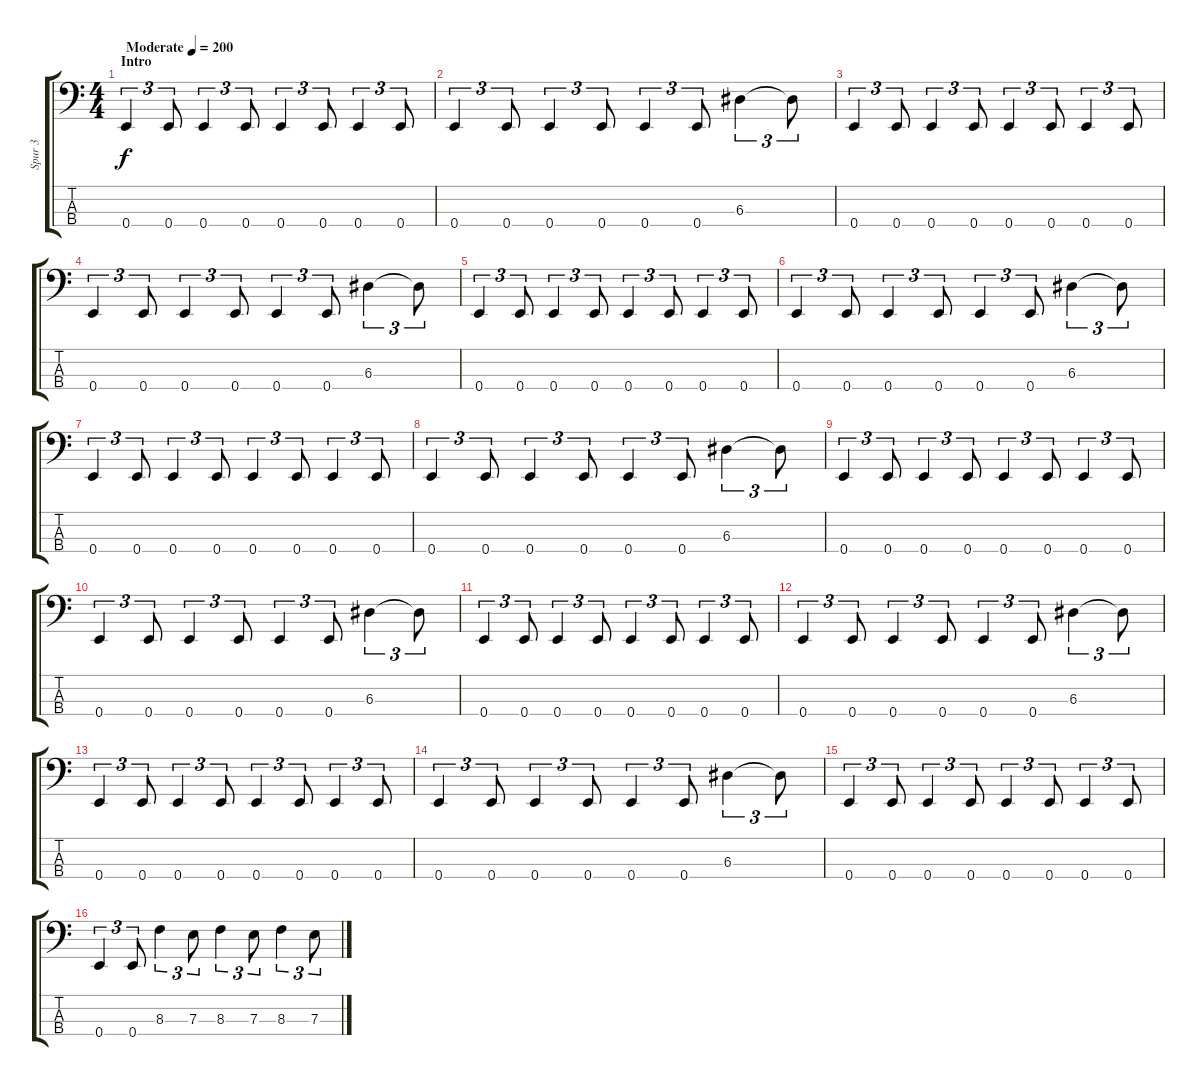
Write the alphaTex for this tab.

\track ("Spur 3" "Spur 3") {instrument electricbasspick}
\staff {score tabs}
\tuning (G2 D2 A1 E1) {hide}
\ts (4 4)
\section ("" "Intro")
\tempo (200 "Moderate")
\clef f4
\ks c
0.4.4{tu (3 2) dy f instrument electricbasspick} 0.4.8{tu (3 2)} 0.4.4{tu (3 2)} 0.4.8{tu (3 2)} 0.4.4{tu (3 2)} 0.4.8{tu (3 2)} 0.4.4{tu (3 2)} 0.4.8{tu (3 2)} |
0.4.4{tu (3 2)} 0.4.8{tu (3 2)} 0.4.4{tu (3 2)} 0.4.8{tu (3 2)} 0.4.4{tu (3 2)} 0.4.8{tu (3 2)} 6.3.4{tu (3 2)} 6.3{t}.8{tu (3 2)} |
0.4.4{tu (3 2)} 0.4.8{tu (3 2)} 0.4.4{tu (3 2)} 0.4.8{tu (3 2)} 0.4.4{tu (3 2)} 0.4.8{tu (3 2)} 0.4.4{tu (3 2)} 0.4.8{tu (3 2)} |
0.4.4{tu (3 2)} 0.4.8{tu (3 2)} 0.4.4{tu (3 2)} 0.4.8{tu (3 2)} 0.4.4{tu (3 2)} 0.4.8{tu (3 2)} 6.3.4{tu (3 2)} 6.3{t}.8{tu (3 2)} |
0.4.4{tu (3 2)} 0.4.8{tu (3 2)} 0.4.4{tu (3 2)} 0.4.8{tu (3 2)} 0.4.4{tu (3 2)} 0.4.8{tu (3 2)} 0.4.4{tu (3 2)} 0.4.8{tu (3 2)} |
0.4.4{tu (3 2)} 0.4.8{tu (3 2)} 0.4.4{tu (3 2)} 0.4.8{tu (3 2)} 0.4.4{tu (3 2)} 0.4.8{tu (3 2)} 6.3.4{tu (3 2)} 6.3{t}.8{tu (3 2)} |
0.4.4{tu (3 2)} 0.4.8{tu (3 2)} 0.4.4{tu (3 2)} 0.4.8{tu (3 2)} 0.4.4{tu (3 2)} 0.4.8{tu (3 2)} 0.4.4{tu (3 2)} 0.4.8{tu (3 2)} |
0.4.4{tu (3 2)} 0.4.8{tu (3 2)} 0.4.4{tu (3 2)} 0.4.8{tu (3 2)} 0.4.4{tu (3 2)} 0.4.8{tu (3 2)} 6.3.4{tu (3 2)} 6.3{t}.8{tu (3 2)} |
0.4.4{tu (3 2)} 0.4.8{tu (3 2)} 0.4.4{tu (3 2)} 0.4.8{tu (3 2)} 0.4.4{tu (3 2)} 0.4.8{tu (3 2)} 0.4.4{tu (3 2)} 0.4.8{tu (3 2)} |
0.4.4{tu (3 2)} 0.4.8{tu (3 2)} 0.4.4{tu (3 2)} 0.4.8{tu (3 2)} 0.4.4{tu (3 2)} 0.4.8{tu (3 2)} 6.3.4{tu (3 2)} 6.3{t}.8{tu (3 2)} |
0.4.4{tu (3 2)} 0.4.8{tu (3 2)} 0.4.4{tu (3 2)} 0.4.8{tu (3 2)} 0.4.4{tu (3 2)} 0.4.8{tu (3 2)} 0.4.4{tu (3 2)} 0.4.8{tu (3 2)} |
0.4.4{tu (3 2)} 0.4.8{tu (3 2)} 0.4.4{tu (3 2)} 0.4.8{tu (3 2)} 0.4.4{tu (3 2)} 0.4.8{tu (3 2)} 6.3.4{tu (3 2)} 6.3{t}.8{tu (3 2)} |
0.4.4{tu (3 2)} 0.4.8{tu (3 2)} 0.4.4{tu (3 2)} 0.4.8{tu (3 2)} 0.4.4{tu (3 2)} 0.4.8{tu (3 2)} 0.4.4{tu (3 2)} 0.4.8{tu (3 2)} |
0.4.4{tu (3 2)} 0.4.8{tu (3 2)} 0.4.4{tu (3 2)} 0.4.8{tu (3 2)} 0.4.4{tu (3 2)} 0.4.8{tu (3 2)} 6.3.4{tu (3 2)} 6.3{t}.8{tu (3 2)} |
0.4.4{tu (3 2)} 0.4.8{tu (3 2)} 0.4.4{tu (3 2)} 0.4.8{tu (3 2)} 0.4.4{tu (3 2)} 0.4.8{tu (3 2)} 0.4.4{tu (3 2)} 0.4.8{tu (3 2)} |
0.4.4{tu (3 2)} 0.4.8{tu (3 2)} 8.3.4{tu (3 2)} 7.3.8{tu (3 2)} 8.3.4{tu (3 2)} 7.3.8{tu (3 2)} 8.3.4{tu (3 2)} 7.3.8{tu (3 2)}
